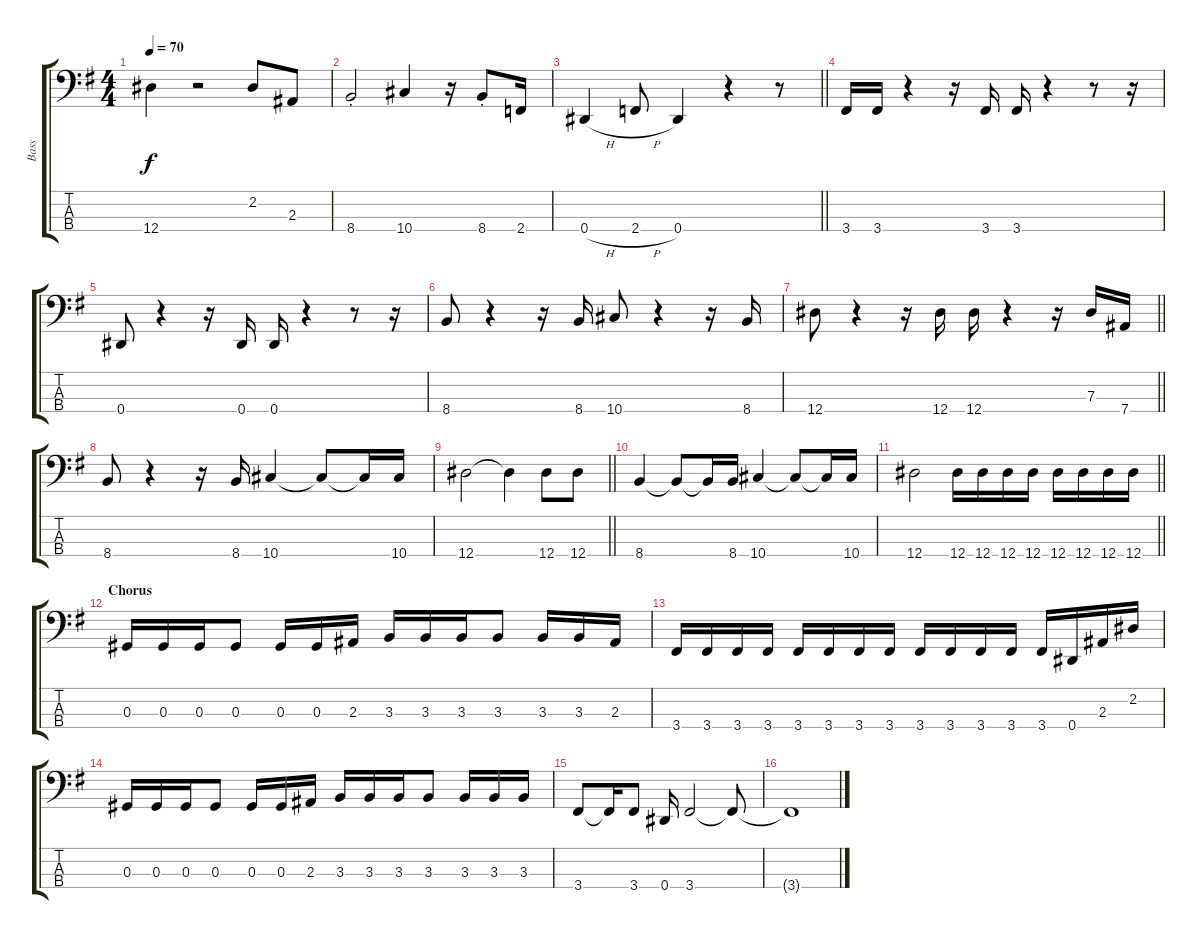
\track ("Bass" "Bass") {instrument electricbassfinger}
\staff {score tabs}
\tuning (Gb2 Db2 Ab1 Eb1) {hide}
\ts (4 4)
\tempo 70
\clef f4
\ks g
12.4.4{dy f} r.2 2.2.8 2.3.8 |
8.4{st}.2 10.4.4 r.16 8.4{st}.8 2.4.16 |
\barLineRight lightlight
0.4{h}.4 2.4{h}.8 0.4.4 r.4 r.8 |
3.4.16 3.4.16 r.4 r.16 3.4.16 3.4.16 r.4 r.8 r.16 |
0.4.8 r.4 r.16 0.4.16 0.4.16 r.4 r.8 r.16 |
8.4.8 r.4 r.16 8.4.16 10.4.8 r.4 r.16 8.4.16 |
\barLineRight lightlight
12.4.8 r.4 r.16 12.4.16 12.4.16 r.4 r.16 7.3.16 7.4.16 |
8.4.8 r.4 r.16 8.4.16 10.4.4 10.4{t}.8 10.4{t}.16 10.4.16 |
\barLineRight lightlight
12.4.2 12.4{t}.4 12.4.8 12.4.8 |
8.4.4 8.4{t}.8 8.4{t}.16 8.4.16 10.4.4 10.4{t}.8 10.4{t}.16 10.4.16 |
\barLineRight lightlight
12.4.2 12.4.16 12.4.16 12.4.16 12.4.16 12.4.16 12.4.16 12.4.16 12.4.16 |
\section ("" "Chorus")
0.3.16 0.3.16 0.3.16 0.3.8 0.3.16 0.3.16 2.3.16 3.3.16 3.3.16 3.3.16 3.3.8 3.3.16 3.3.16 2.3.16 |
3.4.16 3.4.16 3.4.16 3.4.16 3.4.16 3.4.16 3.4.16 3.4.16 3.4.16 3.4.16 3.4.16 3.4.16 3.4.16 0.4.16 2.3.16 2.2.16 |
0.3.16 0.3.16 0.3.16 0.3.8 0.3.16 0.3.16 2.3.16 3.3.16 3.3.16 3.3.16 3.3.8 3.3.16 3.3.16 3.3.16 |
3.4.8 3.4{t}.16 3.4.8 0.4.16 3.4.2 3.4{t}.8 |
3.4{t}.1
